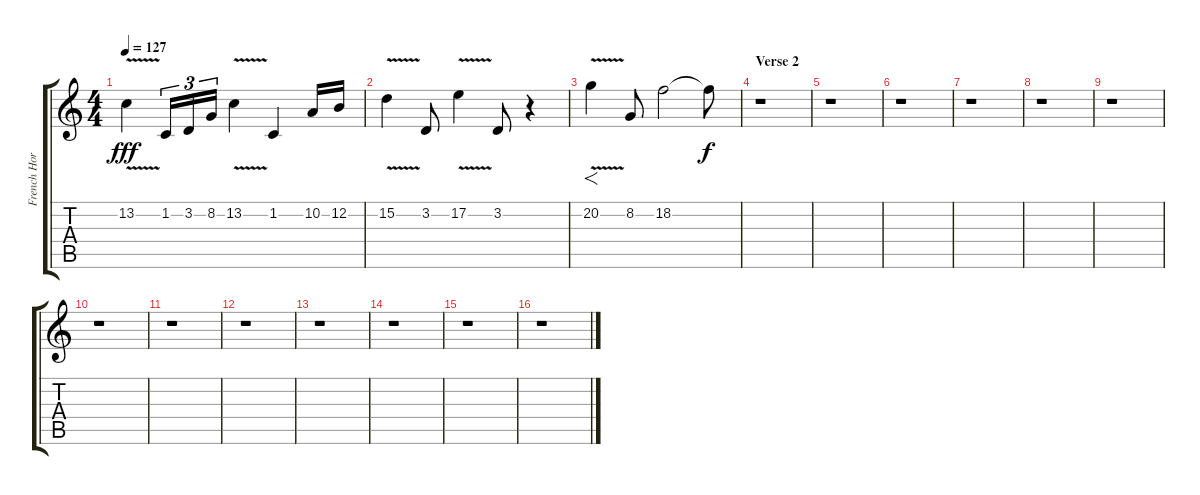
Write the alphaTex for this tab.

\track ("French Horn (Entwistle)" "French Hor") {instrument frenchhorn}
\staff {score tabs}
\tuning (E4 B3 G3 D3 A2 E2) {hide}
\ts (4 4)
\tempo 127
\clef g2
\ks c
13.2{v}.4{dy fff} 1.2.16{tu (3 2)} 3.2.16{tu (3 2)} 8.2.16{tu (3 2)} 13.2{v}.4 1.2.4 10.2.16 12.2.16 |
15.2{v}.4 3.2.8 17.2{v}.4 3.2.8 r.4 |
20.2{v}.4{f} 8.2.8 18.2.2{volume 6} 18.2{t}.8{dy f} |
\section ("" "Verse 2")
r.1 |
r.1 |
r.1 |
r.1 |
r.1 |
r.1 |
r.1 |
r.1 |
r.1 |
r.1 |
r.1 |
r.1 |
r.1
